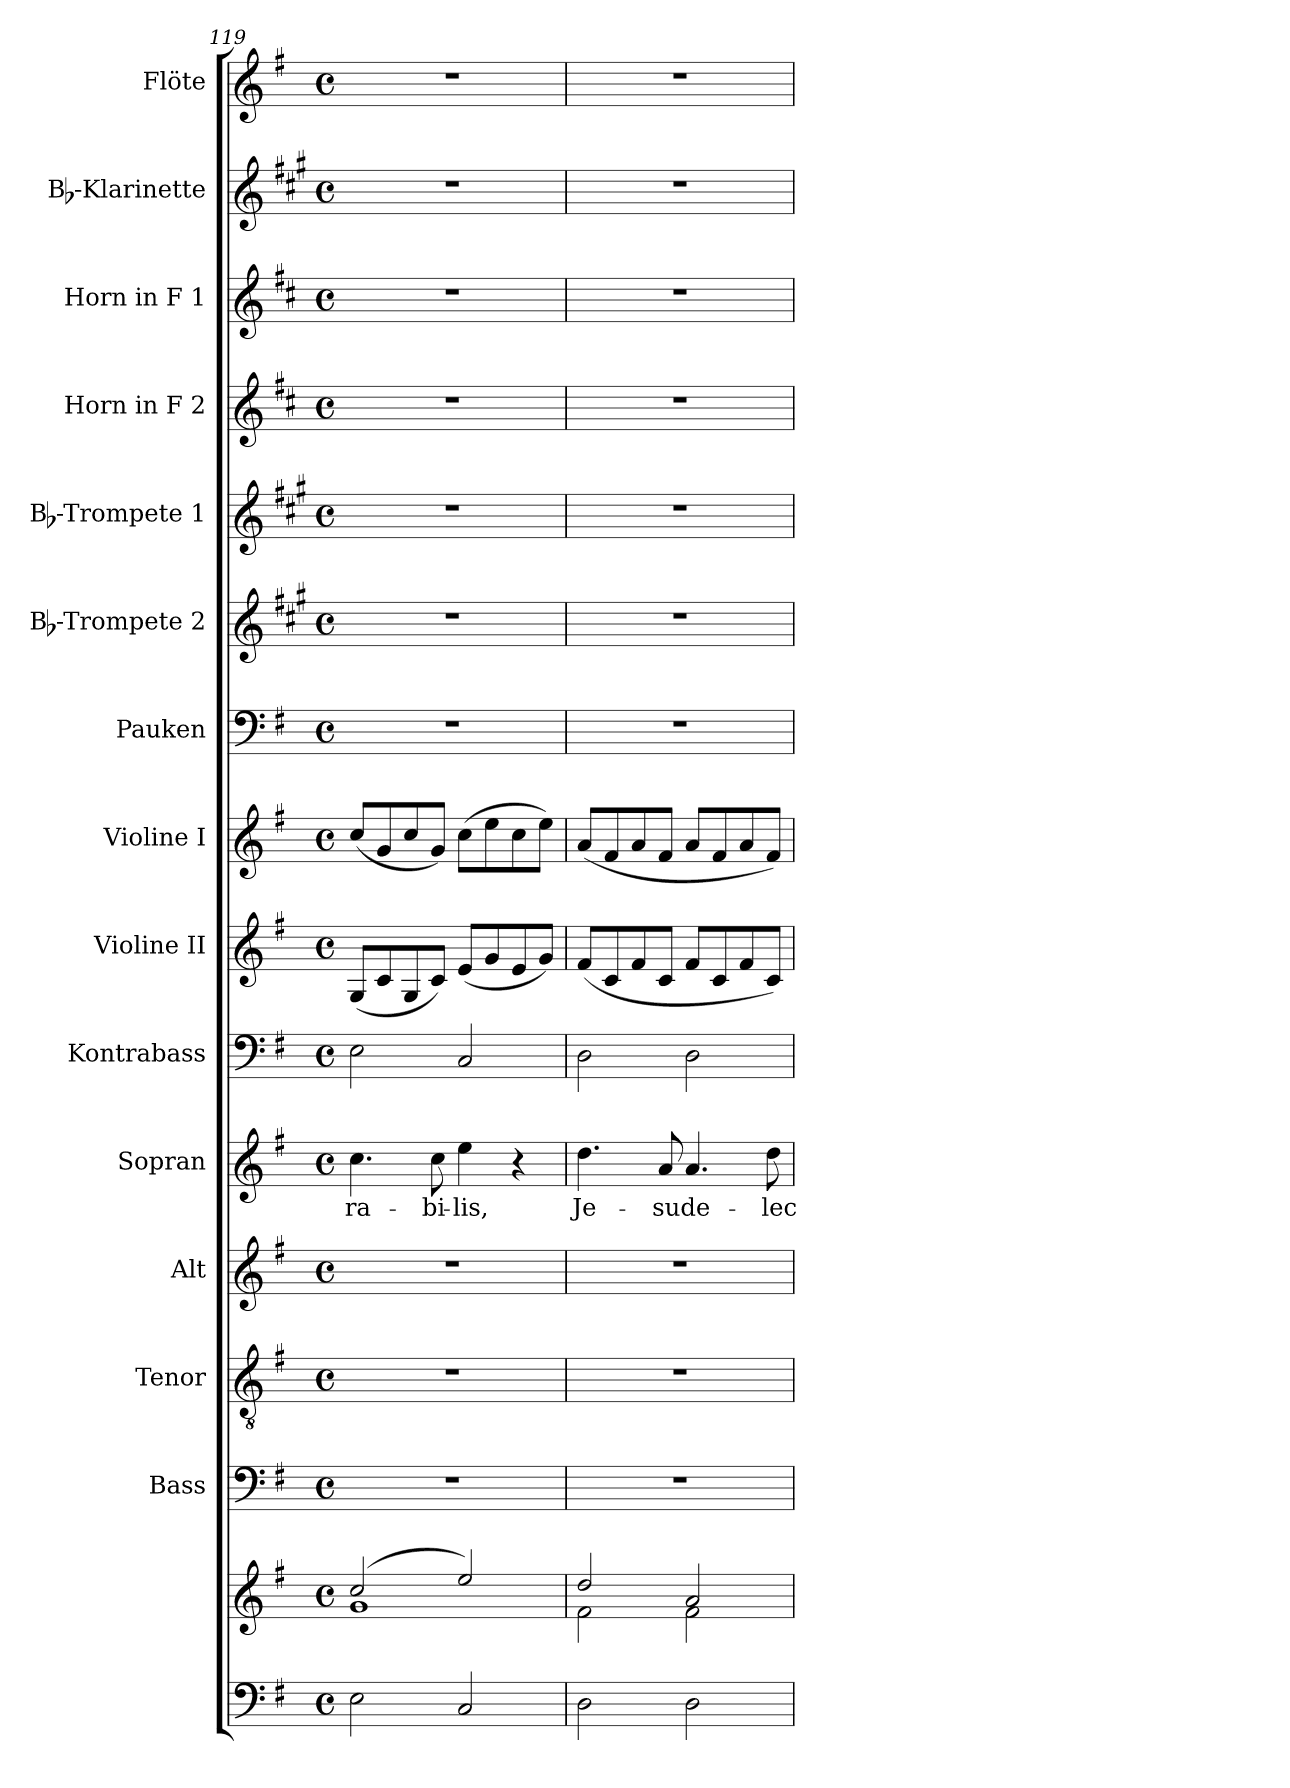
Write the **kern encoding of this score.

**kern	**kern	**kern	**kern	**kern	**kern	**text	**kern	**kern	**kern	**kern	**kern	**kern	**kern	**kern	**kern	**kern
*part15	*part15	*part14	*part13	*part12	*part11	*part11	*part10	*part9	*part8	*part7	*part6	*part5	*part4	*part3	*part2	*part1
*staff16	*staff15	*staff14	*staff13	*staff12	*staff11	*staff11	*staff10	*staff9	*staff8	*staff7	*staff6	*staff5	*staff4	*staff3	*staff2	*staff1
*	*	*I"Bass	*I"Tenor	*I"Alt	*I"Sopran	*	*I"Kontrabass	*I"Violine II	*I"Violine I	*I"Pauken	*I"Bb-Trompete 2	*I"Bb-Trompete 1	*I"Horn in F 2	*I"Horn in F 1	*I"Bb-Klarinette	*I"Flöte
*	*	*I'B.	*I'T.	*I'A.	*I'S.	*	*I'Kb.	*I'Vl. II	*I'Vl. I	*I'Pk.	*I'Bb Trp. 2	*I'Bb Trp. 1	*	*	*I'Bb Kl.	*I'Fl.
*clefF4	*clefG2	*clefF4	*clefGv2	*clefG2	*clefG2	*	*clefF4	*clefG2	*clefG2	*clefF4	*clefG2	*clefG2	*clefG2	*clefG2	*clefG2	*clefG2
*	*	*	*	*	*	*	*ITrd7c12	*	*	*	*ITrd1c2	*ITrd1c2	*ITrd4c7	*ITrd4c7	*ITrd1c2	*
*k[f#]	*k[f#]	*k[f#]	*k[f#]	*k[f#]	*k[f#]	*	*k[f#]	*k[f#]	*k[f#]	*k[f#]	*k[f#]	*k[f#]	*k[f#]	*k[f#]	*k[f#]	*k[f#]
*G:	*G:	*G:	*G:	*G:	*G:	*	*G:	*G:	*G:	*G:	*G:	*G:	*G:	*G:	*G:	*G:
*M4/4	*M4/4	*M4/4	*M4/4	*M4/4	*M4/4	*	*M4/4	*M4/4	*M4/4	*M4/4	*M4/4	*M4/4	*M4/4	*M4/4	*M4/4	*M4/4
*met(c)	*met(c)	*met(c)	*met(c)	*met(c)	*met(c)	*	*met(c)	*met(c)	*met(c)	*met(c)	*met(c)	*met(c)	*met(c)	*met(c)	*met(c)	*met(c)
=119	=119	=119	=119	=119	=119	=119	=119	=119	=119	=119	=119	=119	=119	=119	=119	=119
*	*^	*	*	*	*	*	*	*	*	*	*	*	*	*	*	*
!	!	!	!	!	!	!	!LO:LY:b	!	!	!	!	!	!	!	!	!	!
2E\	(2cc/	1g	1r	1r	1r	4.cc\	-ra-	2EE\	(<8G/L	(<8cc/L	1r	1r	1r	1r	1r	1r	1r
.	.	.	.	.	.	.	.	.	8c/	8g/	.	.	.	.	.	.	.
.	.	.	.	.	.	.	.	.	8G/	8cc/	.	.	.	.	.	.	.
!	!	!	!	!	!	!	!LO:LY:b	!	!	!	!	!	!	!	!	!	!
.	.	.	.	.	.	8cc\	-bi-	.	8c/J)	8g/J)	.	.	.	.	.	.	.
!	!	!	!	!	!	!	!LO:LY:b	!	!	!	!	!	!	!	!	!	!
2C/	2ee/)	.	.	.	.	4ee\	-lis,	2CC/	(<8e/L	(>8cc\L	.	.	.	.	.	.	.
.	.	.	.	.	.	.	.	.	8g/	8ee\	.	.	.	.	.	.	.
.	.	.	.	.	.	4r	.	.	8e/	8cc\	.	.	.	.	.	.	.
.	.	.	.	.	.	.	.	.	8g/J)	8ee\J)	.	.	.	.	.	.	.
=120	=120	=120	=120	=120	=120	=120	=120	=120	=120	=120	=120	=120	=120	=120	=120	=120	=120
!	!	!	!	!	!	!	!LO:LY:b	!	!	!	!	!	!	!	!	!	!
2D\	2dd/	2f#\	1r	1r	1r	4.dd\	Je-	2DD\	(<8f#/L	(<8a/L	1r	1r	1r	1r	1r	1r	1r
.	.	.	.	.	.	.	.	.	8c/	8f#/	.	.	.	.	.	.	.
.	.	.	.	.	.	.	.	.	8f#/	8a/	.	.	.	.	.	.	.
!	!	!	!	!	!	!	!LO:LY:b	!	!	!	!	!	!	!	!	!	!
.	.	.	.	.	.	8a/	-su	.	8c/J	8f#/J	.	.	.	.	.	.	.
!	!	!	!	!	!	!	!LO:LY:b	!	!	!	!	!	!	!	!	!	!
2D\	2a/	2f#\	.	.	.	4.a/	de-	2DD\	8f#/L	8a/L	.	.	.	.	.	.	.
.	.	.	.	.	.	.	.	.	8c/	8f#/	.	.	.	.	.	.	.
.	.	.	.	.	.	.	.	.	8f#/	8a/	.	.	.	.	.	.	.
!	!	!	!	!	!	!	!LO:LY:b	!	!	!	!	!	!	!	!	!	!
.	.	.	.	.	.	8dd\	-lec-	.	8c/J)	8f#/J)	.	.	.	.	.	.	.
*	*v	*v	*	*	*	*	*	*	*	*	*	*	*	*	*	*	*
=	=	=	=	=	=	=	=	=	=	=	=	=	=	=	=	=
*-	*-	*-	*-	*-	*-	*-	*-	*-	*-	*-	*-	*-	*-	*-	*-	*-
